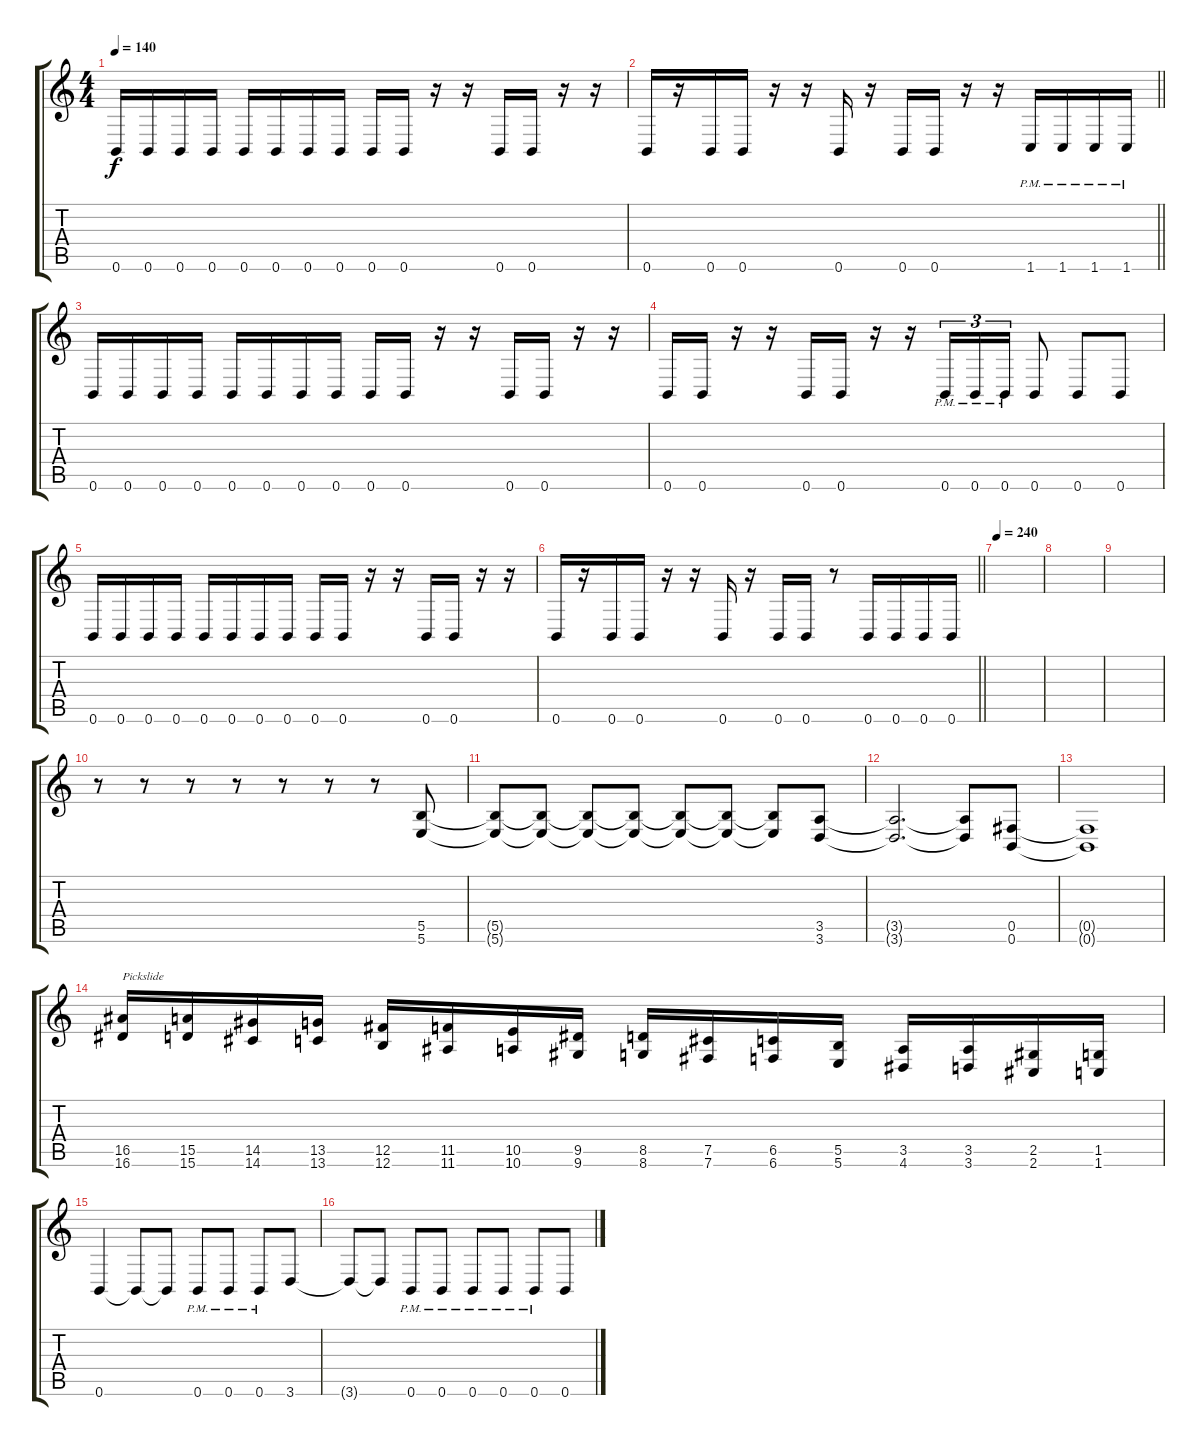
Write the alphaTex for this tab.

\track (" " " ") {instrument distortionguitar}
\staff {score tabs}
\tuning (Db4 Ab3 E3 B2 Gb2 B1) {hide}
\ts (4 4)
\tempo 140
\clef g2
\ks c
0.6.16{dy f} 0.6.16 0.6.16 0.6.16 0.6.16 0.6.16 0.6.16 0.6.16 0.6.16 0.6.16 r.16 r.16 0.6.16 0.6.16 r.16 r.16 |
\barLineRight lightlight
0.6.16 r.16 0.6.16 0.6.16 r.16 r.16 0.6.16 r.16 0.6.16 0.6.16 r.16 r.16 1.6{pm}.16 1.6{pm}.16 1.6{pm}.16 1.6{pm}.16 |
0.6.16 0.6.16 0.6.16 0.6.16 0.6.16 0.6.16 0.6.16 0.6.16 0.6.16 0.6.16 r.16 r.16 0.6.16 0.6.16 r.16 r.16 |
0.6.16 0.6.16 r.16 r.16 0.6.16 0.6.16 r.16 r.16 0.6{pm}.16{tu (3 2)} 0.6{pm}.16{tu (3 2)} 0.6{pm}.16{tu (3 2)} 0.6.8 0.6.8 0.6.8 |
0.6.16 0.6.16 0.6.16 0.6.16 0.6.16 0.6.16 0.6.16 0.6.16 0.6.16 0.6.16 r.16 r.16 0.6.16 0.6.16 r.16 r.16 |
\barLineRight lightlight
0.6.16 r.16 0.6.16 0.6.16 r.16 r.16 0.6.16 r.16 0.6.16 0.6.16 r.8 0.6.16 0.6.16 0.6.16 0.6.16 |
\tempo 240
|
|
|
r.8 r.8 r.8 r.8 r.8 r.8 r.8 (5.5 5.6).8 |
(5.5{t} 5.6{t}).8 (5.5{t} 5.6{t}).8 (5.5{t} 5.6{t}).8 (5.5{t} 5.6{t}).8 (5.5{t} 5.6{t}).8 (5.5{t} 5.6{t}).8 (5.5{t} 5.6{t}).8 (3.5 3.6).8 |
(3.5{t} 3.6{t}).2{d} (3.5{t} 3.6{t}).8 (0.5 0.6).8 |
(0.5{t} 0.6{t}).1 |
(16.5 16.6).16{txt "Pickslide" instrument guitarfretnoise} (15.5 15.6).16 (14.5 14.6).16 (13.5 13.6).16 (12.5 12.6).16 (11.5 11.6).16 (10.5 10.6).16 (9.5 9.6).16 (8.5 8.6).16 (7.5 7.6).16 (6.5 6.6).16 (5.5 5.6).16 (3.5 4.6).16 (3.5 3.6).16 (2.5 2.6).16 (1.5 1.6).16 |
0.6.4{instrument distortionguitar} 0.6{t}.8 0.6{t}.8 0.6{pm}.8 0.6{pm}.8 0.6{pm}.8 3.6.8 |
3.6{t}.8 3.6{t}.8 0.6{pm}.8 0.6{pm}.8 0.6{pm}.8 0.6{pm}.8 0.6{pm}.8 0.6.8
